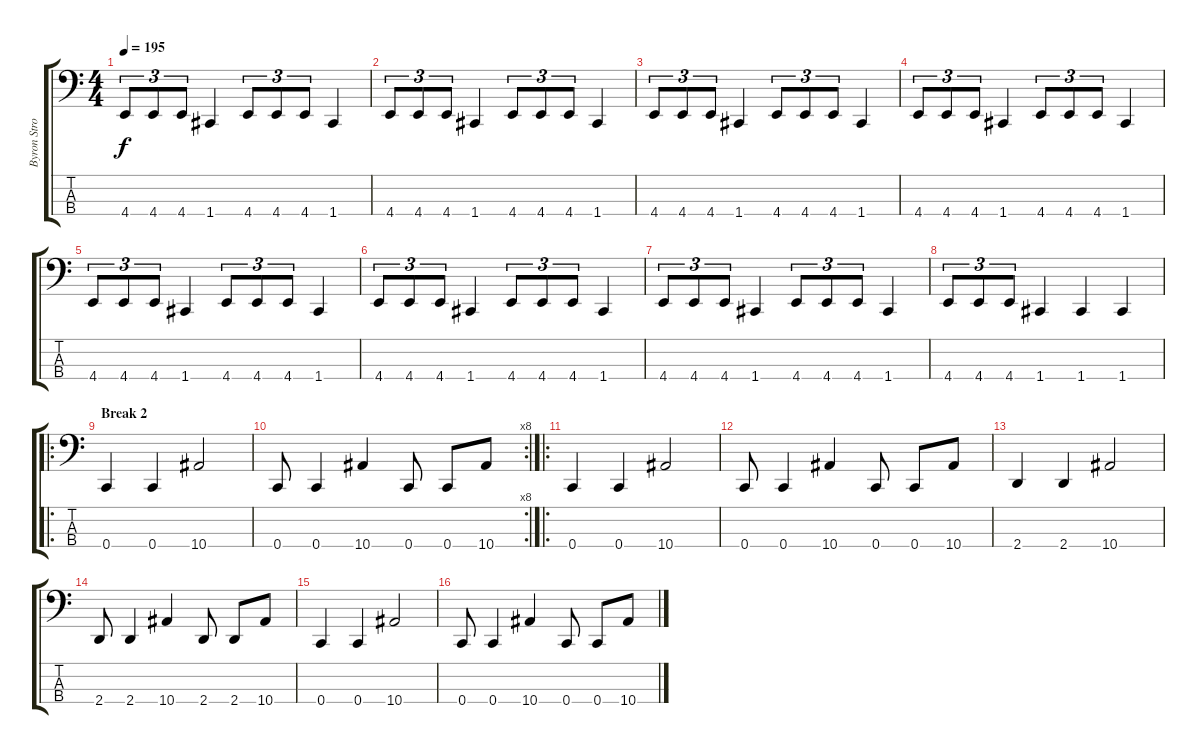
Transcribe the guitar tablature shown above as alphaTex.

\track ("Byron Stroud" "Byron Stro") {instrument electricbasspick}
\staff {score tabs}
\tuning (G2 C2 G1 C1) {hide}
\ts (4 4)
\tempo 195
\clef f4
\ks c
4.4.8{tu (3 2) dy f} 4.4.8{tu (3 2)} 4.4.8{tu (3 2)} 1.4.4 4.4.8{tu (3 2)} 4.4.8{tu (3 2)} 4.4.8{tu (3 2)} 1.4.4 |
4.4.8{tu (3 2)} 4.4.8{tu (3 2)} 4.4.8{tu (3 2)} 1.4.4 4.4.8{tu (3 2)} 4.4.8{tu (3 2)} 4.4.8{tu (3 2)} 1.4.4 |
4.4.8{tu (3 2)} 4.4.8{tu (3 2)} 4.4.8{tu (3 2)} 1.4.4 4.4.8{tu (3 2)} 4.4.8{tu (3 2)} 4.4.8{tu (3 2)} 1.4.4 |
4.4.8{tu (3 2)} 4.4.8{tu (3 2)} 4.4.8{tu (3 2)} 1.4.4 4.4.8{tu (3 2)} 4.4.8{tu (3 2)} 4.4.8{tu (3 2)} 1.4.4 |
4.4.8{tu (3 2)} 4.4.8{tu (3 2)} 4.4.8{tu (3 2)} 1.4.4 4.4.8{tu (3 2)} 4.4.8{tu (3 2)} 4.4.8{tu (3 2)} 1.4.4 |
4.4.8{tu (3 2)} 4.4.8{tu (3 2)} 4.4.8{tu (3 2)} 1.4.4 4.4.8{tu (3 2)} 4.4.8{tu (3 2)} 4.4.8{tu (3 2)} 1.4.4 |
4.4.8{tu (3 2)} 4.4.8{tu (3 2)} 4.4.8{tu (3 2)} 1.4.4 4.4.8{tu (3 2)} 4.4.8{tu (3 2)} 4.4.8{tu (3 2)} 1.4.4 |
4.4.8{tu (3 2)} 4.4.8{tu (3 2)} 4.4.8{tu (3 2)} 1.4.4 1.4.4 1.4.4 |
\ro
\section ("" "Break 2")
0.4.4 0.4.4 10.4.2 |
\rc 8
0.4.8 0.4.4 10.4.4 0.4.8 0.4.8 10.4.8 |
\ro
0.4.4 0.4.4 10.4.2 |
0.4.8 0.4.4 10.4.4 0.4.8 0.4.8 10.4.8 |
2.4.4 2.4.4 10.4.2 |
2.4.8 2.4.4 10.4.4 2.4.8 2.4.8 10.4.8 |
0.4.4 0.4.4 10.4.2 |
0.4.8 0.4.4 10.4.4 0.4.8 0.4.8 10.4.8
